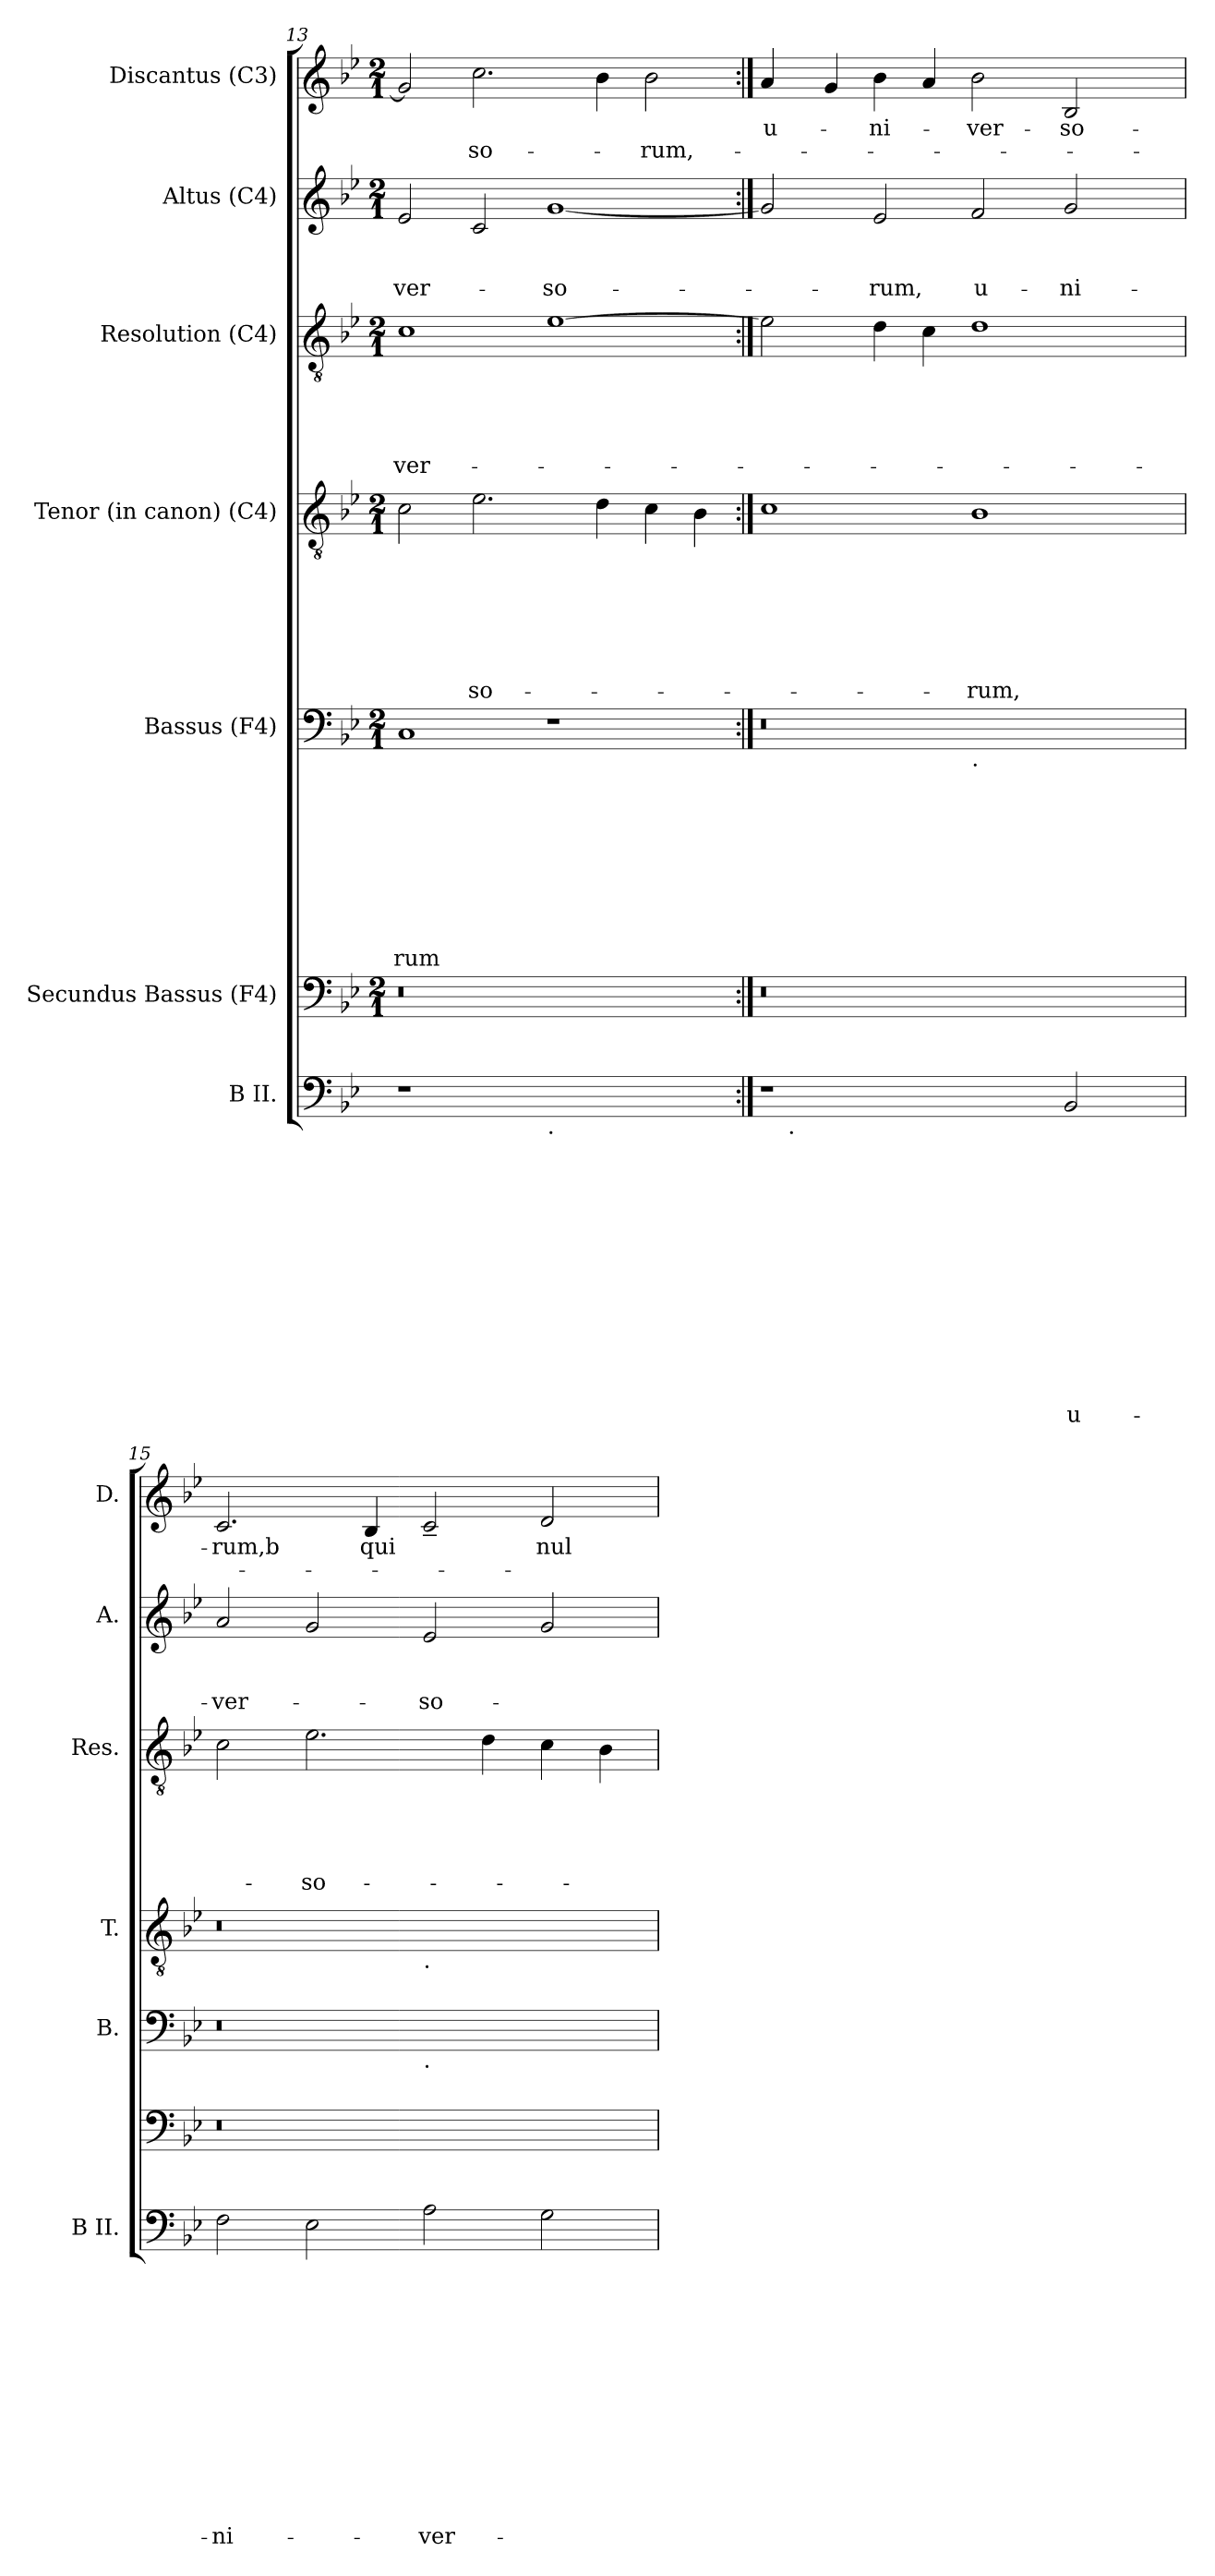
**kern	**text	**text	**text	**text	**text	**text	**text	**text	**text	**text	**text	**text	**text	**kern	**kern	**text	**text	**text	**text	**text	**text	**text	**text	**text	**kern	**text	**text	**text	**text	**text	**text	**text	**kern	**text	**text	**text	**text	**text	**kern	**text	**text	**text	**kern	**text	**text
*part7	*part7	*part7	*part7	*part7	*part7	*part7	*part7	*part7	*part7	*part7	*part7	*part7	*part7	*part6	*part5	*part5	*part5	*part5	*part5	*part5	*part5	*part5	*part5	*part5	*part4	*part4	*part4	*part4	*part4	*part4	*part4	*part4	*part3	*part3	*part3	*part3	*part3	*part3	*part2	*part2	*part2	*part2	*part1	*part1	*part1
*staff7	*staff7	*staff7	*staff7	*staff7	*staff7	*staff7	*staff7	*staff7	*staff7	*staff7	*staff7	*staff7	*staff7	*staff6	*staff5	*staff5	*staff5	*staff5	*staff5	*staff5	*staff5	*staff5	*staff5	*staff5	*staff4	*staff4	*staff4	*staff4	*staff4	*staff4	*staff4	*staff4	*staff3	*staff3	*staff3	*staff3	*staff3	*staff3	*staff2	*staff2	*staff2	*staff2	*staff1	*staff1	*staff1
*I"B II.	*	*	*	*	*	*	*	*	*	*	*	*	*	*I"Secundus Bassus (F4)	*I"Bassus (F4)	*	*	*	*	*	*	*	*	*	*I"Tenor (in canon) (C4)	*	*	*	*	*	*	*	*I"Resolution (C4)	*	*	*	*	*	*I"Altus (C4)	*	*	*	*I"Discantus (C3)	*	*
*I'B II.	*	*	*	*	*	*	*	*	*	*	*	*	*	*	*I'B.	*	*	*	*	*	*	*	*	*	*I'T.	*	*	*	*	*	*	*	*I'Res.	*	*	*	*	*	*I'A.	*	*	*	*I'D.	*	*
*clefF4	*	*	*	*	*	*	*	*	*	*	*	*	*	*clefF4	*clefF4	*	*	*	*	*	*	*	*	*	*clefGv2	*	*	*	*	*	*	*	*clefGv2	*	*	*	*	*	*clefG2	*	*	*	*clefG2	*	*
*k[b-e-]	*	*	*	*	*	*	*	*	*	*	*	*	*	*k[b-e-]	*k[b-e-]	*	*	*	*	*	*	*	*	*	*k[b-e-]	*	*	*	*	*	*	*	*k[b-e-]	*	*	*	*	*	*k[b-e-]	*	*	*	*k[b-e-]	*	*
*B-:	*	*	*	*	*	*	*	*	*	*	*	*	*	*B-:	*B-:	*	*	*	*	*	*	*	*	*	*B-:	*	*	*	*	*	*	*	*B-:	*	*	*	*	*	*B-:	*	*	*	*B-:	*	*
*	*	*	*	*	*	*	*	*	*	*	*	*	*	*M2/1	*M2/1	*	*	*	*	*	*	*	*	*	*M2/1	*	*	*	*	*	*	*	*M2/1	*	*	*	*	*	*M2/1	*	*	*	*M2/1	*	*
=13	=13	=13	=13	=13	=13	=13	=13	=13	=13	=13	=13	=13	=13	=13	=13	=13	=13	=13	=13	=13	=13	=13	=13	=13	=13	=13	=13	=13	=13	=13	=13	=13	=13	=13	=13	=13	=13	=13	=13	=13	=13	=13	=13	=13	=13
!	!	!	!	!	!	!	!	!	!	!	!	!	!	!	!	!	!	!	!	!	!	!	!	!LO:LY:b	!	!	!	!	!	!	!	!	!	!	!	!	!	!LO:LY:b	!	!	!	!LO:LY:b	!	!	!
1r	.	.	.	.	.	.	.	.	.	.	.	.	.	0r	1C	.	.	.	.	.	.	.	.	-rum	2c\	.	.	.	.	.	.	.	1c	.	.	.	.	-ver-	2e-/	.	.	-ver-	2g/]	.	.
!	!	!	!	!	!	!	!	!	!	!	!	!	!	!	!	!	!	!	!	!	!	!	!	!	!	!	!	!	!	!	!	!LO:LY:b	!	!	!	!	!	!	!	!	!	!	!	!	!LO:LY:b
.	.	.	.	.	.	.	.	.	.	.	.	.	.	.	.	.	.	.	.	.	.	.	.	.	2.e-\	.	.	.	.	.	.	-so-	.	.	.	.	.	.	2c/	.	.	.	2.cc\	.	-so-
!LO:TX:b:t=.	!	!	!	!	!	!	!	!	!	!	!	!	!	!	!	!	!	!	!	!	!	!	!	!	!	!	!	!	!	!	!	!	!	!	!	!	!	!	!	!	!	!	!	!	!
!	!	!	!	!	!	!	!	!	!	!	!	!	!	!	!	!	!	!	!	!	!	!	!	!	!	!	!	!	!	!	!	!	!	!	!	!	!	!	!	!	!	!LO:LY:b	!	!	!
1ryy	.	.	.	.	.	.	.	.	.	.	.	.	.	.	1r	.	.	.	.	.	.	.	.	.	.	.	.	.	.	.	.	.	[>1e-	.	.	.	.	.	[<1g	.	.	-so-	.	.	.
.	.	.	.	.	.	.	.	.	.	.	.	.	.	.	.	.	.	.	.	.	.	.	.	.	4d\	.	.	.	.	.	.	.	.	.	.	.	.	.	.	.	.	.	4b-\	.	.
!	!	!	!	!	!	!	!	!	!	!	!	!	!	!	!	!	!	!	!	!	!	!	!	!	!	!	!	!	!	!	!	!	!	!	!	!	!	!	!	!	!	!	!	!	!LO:LY:b
.	.	.	.	.	.	.	.	.	.	.	.	.	.	.	.	.	.	.	.	.	.	.	.	.	4c\	.	.	.	.	.	.	.	.	.	.	.	.	.	.	.	.	.	2b-\	.	-rum,-
.	.	.	.	.	.	.	.	.	.	.	.	.	.	.	.	.	.	.	.	.	.	.	.	.	4B-\	.	.	.	.	.	.	.	.	.	.	.	.	.	.	.	.	.	.	.	.
=14:|!	=14:|!	=14:|!	=14:|!	=14:|!	=14:|!	=14:|!	=14:|!	=14:|!	=14:|!	=14:|!	=14:|!	=14:|!	=14:|!	=14:|!	=14:|!	=14:|!	=14:|!	=14:|!	=14:|!	=14:|!	=14:|!	=14:|!	=14:|!	=14:|!	=14:|!	=14:|!	=14:|!	=14:|!	=14:|!	=14:|!	=14:|!	=14:|!	=14:|!	=14:|!	=14:|!	=14:|!	=14:|!	=14:|!	=14:|!	=14:|!	=14:|!	=14:|!	=14:|!	=14:|!	=14:|!
!	!	!	!	!	!	!	!	!	!	!	!	!	!	!	!	!	!	!	!	!	!	!	!	!	!	!	!	!	!	!	!	!	!	!	!	!	!	!	!	!	!	!	!	!LO:LY:b	!
*^	*	*	*	*	*	*	*	*	*	*	*	*	*	*	*^	*	*	*	*	*	*	*	*	*	*	*	*	*	*	*	*	*	*	*	*	*	*	*	*	*	*	*	*	*	*
1r	16.ryy	.	.	.	.	.	.	.	.	.	.	.	.	.	0r	0r	1ryy	.	.	.	.	.	.	.	.	.	1c	.	.	.	.	.	.	.	2e-\]	.	.	.	.	.	2g/]	.	.	.	4a/	-u-	.
!	!LO:TX:b:t=.	!	!	!	!	!	!	!	!	!	!	!	!	!	!	!	!	!	!	!	!	!	!	!	!	!	!	!	!	!	!	!	!	!	!	!	!	!	!	!	!	!	!	!	!	!	!
.	1ryy	.	.	.	.	.	.	.	.	.	.	.	.	.	.	.	.	.	.	.	.	.	.	.	.	.	.	.	.	.	.	.	.	.	.	.	.	.	.	.	.	.	.	.	.	.	.
.	.	.	.	.	.	.	.	.	.	.	.	.	.	.	.	.	.	.	.	.	.	.	.	.	.	.	.	.	.	.	.	.	.	.	.	.	.	.	.	.	.	.	.	.	4g/	.	.
!	!	!	!	!	!	!	!	!	!	!	!	!	!	!	!	!	!	!	!	!	!	!	!	!	!	!	!	!	!	!	!	!	!	!	!	!	!	!	!	!	!	!	!	!LO:LY:b	!	!LO:LY:b	!
.	.	.	.	.	.	.	.	.	.	.	.	.	.	.	.	.	.	.	.	.	.	.	.	.	.	.	.	.	.	.	.	.	.	.	4d\	.	.	.	.	.	2e-/	.	.	-rum,	4b-\	-ni-	.
.	.	.	.	.	.	.	.	.	.	.	.	.	.	.	.	.	.	.	.	.	.	.	.	.	.	.	.	.	.	.	.	.	.	.	4c\	.	.	.	.	.	.	.	.	.	4a/	.	.
!	!	!	!	!	!	!	!	!	!	!	!	!	!	!	!	!	!LO:TX:b:t=.	!	!	!	!	!	!	!	!	!	!	!	!	!	!	!	!	!	!	!	!	!	!	!	!	!	!	!	!	!	!
!	!	!	!	!	!	!	!	!	!	!	!	!	!	!	!	!	!	!	!	!	!	!	!	!	!	!	!	!	!	!	!	!	!	!LO:LY:b	!	!	!	!	!	!	!	!	!	!LO:LY:b	!	!LO:LY:b	!
2ryy	.	.	.	.	.	.	.	.	.	.	.	.	.	.	.	.	1ryy	.	.	.	.	.	.	.	.	.	1B-	.	.	.	.	.	.	-rum,	1d	.	.	.	.	.	2f/	.	.	u-	2b-\	-ver-	.
.	2ryy	.	.	.	.	.	.	.	.	.	.	.	.	.	.	.	.	.	.	.	.	.	.	.	.	.	.	.	.	.	.	.	.	.	.	.	.	.	.	.	.	.	.	.	.	.	.
!	!	!	!	!	!	!	!	!	!	!	!	!	!	!LO:LY:b	!	!	!	!	!	!	!	!	!	!	!	!	!	!	!	!	!	!	!	!	!	!	!	!	!	!	!	!	!	!LO:LY:b	!	!LO:LY:b	!
2BB-/	.	.	.	.	.	.	.	.	.	.	.	.	.	u-	.	.	.	.	.	.	.	.	.	.	.	.	.	.	.	.	.	.	.	.	.	.	.	.	.	.	2g/	.	.	-ni-	2B-/	-so-	.
.	4ryy	.	.	.	.	.	.	.	.	.	.	.	.	.	.	.	.	.	.	.	.	.	.	.	.	.	.	.	.	.	.	.	.	.	.	.	.	.	.	.	.	.	.	.	.	.	.
.	8ryy	.	.	.	.	.	.	.	.	.	.	.	.	.	.	.	.	.	.	.	.	.	.	.	.	.	.	.	.	.	.	.	.	.	.	.	.	.	.	.	.	.	.	.	.	.	.
.	32ryy	.	.	.	.	.	.	.	.	.	.	.	.	.	.	.	.	.	.	.	.	.	.	.	.	.	.	.	.	.	.	.	.	.	.	.	.	.	.	.	.	.	.	.	.	.	.
=15	=15	=15	=15	=15	=15	=15	=15	=15	=15	=15	=15	=15	=15	=15	=15	=15	=15	=15	=15	=15	=15	=15	=15	=15	=15	=15	=15	=15	=15	=15	=15	=15	=15	=15	=15	=15	=15	=15	=15	=15	=15	=15	=15	=15	=15	=15	=15
!	!	!	!	!	!	!	!	!	!	!	!	!	!	!LO:LY:b	!	!	!	!	!	!	!	!	!	!	!	!	!	!	!	!	!	!	!	!	!	!	!	!	!	!	!	!	!	!LO:LY:b	!	!LO:LY:b	!
*v	*v	*	*	*	*	*	*	*	*	*	*	*	*	*	*	*	*	*	*	*	*	*	*	*	*	*	*^	*	*	*	*	*	*	*	*	*	*	*	*	*	*	*	*	*	*	*	*
2F\	.	.	.	.	.	.	.	.	.	.	.	.	-ni-	0r	0r	1ryy	.	.	.	.	.	.	.	.	.	0r	1ryy	.	.	.	.	.	.	.	2c\	.	.	.	.	.	2a/	.	.	-ver-	2.c/	-rum,b	.
!	!	!	!	!	!	!	!	!	!	!	!	!	!	!	!	!	!	!	!	!	!	!	!	!	!	!	!	!	!	!	!	!	!	!	!	!	!	!	!	!LO:LY:b	!	!	!	!	!	!	!
2E-\	.	.	.	.	.	.	.	.	.	.	.	.	.	.	.	.	.	.	.	.	.	.	.	.	.	.	.	.	.	.	.	.	.	.	2.e-\	.	.	.	.	-so-	2g/	.	.	.	.	.	.
!	!	!	!	!	!	!	!	!	!	!	!	!	!	!	!	!	!	!	!	!	!	!	!	!	!	!	!	!	!	!	!	!	!	!	!	!	!	!	!	!	!	!	!	!	!	!LO:LY:b	!
.	.	.	.	.	.	.	.	.	.	.	.	.	.	.	.	.	.	.	.	.	.	.	.	.	.	.	.	.	.	.	.	.	.	.	.	.	.	.	.	.	.	.	.	.	4B-/	qui	.
!	!	!	!	!	!	!	!	!	!	!	!	!	!	!	!	!	!	!	!	!	!	!	!	!	!	!	!LO:TX:b:t=.	!	!	!	!	!	!	!	!	!	!	!	!	!	!	!	!	!	!	!	!
!	!	!	!	!	!	!	!	!	!	!	!	!	!	!	!	!LO:TX:b:t=.	!	!	!	!	!	!	!	!	!	!	!	!	!	!	!	!	!	!	!	!	!	!	!	!	!	!	!	!	!	!	!
!	!	!	!	!	!	!	!	!	!	!	!	!	!LO:LY:b	!	!	!	!	!	!	!	!	!	!	!	!	!	!	!	!	!	!	!	!	!	!	!	!	!	!	!	!	!	!	!LO:LY:b	!	!	!
2A\	.	.	.	.	.	.	.	.	.	.	.	.	-ver-	.	.	1ryy	.	.	.	.	.	.	.	.	.	.	1ryy	.	.	.	.	.	.	.	.	.	.	.	.	.	2e-/	.	.	-so-	2c~</	.	.
.	.	.	.	.	.	.	.	.	.	.	.	.	.	.	.	.	.	.	.	.	.	.	.	.	.	.	.	.	.	.	.	.	.	.	4d\	.	.	.	.	.	.	.	.	.	.	.	.
!	!	!	!	!	!	!	!	!	!	!	!	!	!	!	!	!	!	!	!	!	!	!	!	!	!	!	!	!	!	!	!	!	!	!	!	!	!	!	!	!	!	!	!	!	!	!LO:LY:b	!
2G\	.	.	.	.	.	.	.	.	.	.	.	.	.	.	.	.	.	.	.	.	.	.	.	.	.	.	.	.	.	.	.	.	.	.	4c\	.	.	.	.	.	[<2g/	.	.	.	[<2d/	nul-	.
.	.	.	.	.	.	.	.	.	.	.	.	.	.	.	.	.	.	.	.	.	.	.	.	.	.	.	.	.	.	.	.	.	.	.	4B-\	.	.	.	.	.	.	.	.	.	.	.	.
*	*	*	*	*	*	*	*	*	*	*	*	*	*	*	*v	*v	*	*	*	*	*	*	*	*	*	*	*	*	*	*	*	*	*	*	*	*	*	*	*	*	*	*	*	*	*	*	*
*	*	*	*	*	*	*	*	*	*	*	*	*	*	*	*	*	*	*	*	*	*	*	*	*	*v	*v	*	*	*	*	*	*	*	*	*	*	*	*	*	*	*	*	*	*	*	*
=	=	=	=	=	=	=	=	=	=	=	=	=	=	=	=	=	=	=	=	=	=	=	=	=	=	=	=	=	=	=	=	=	=	=	=	=	=	=	=	=	=	=	=	=	=
*-	*-	*-	*-	*-	*-	*-	*-	*-	*-	*-	*-	*-	*-	*-	*-	*-	*-	*-	*-	*-	*-	*-	*-	*-	*-	*-	*-	*-	*-	*-	*-	*-	*-	*-	*-	*-	*-	*-	*-	*-	*-	*-	*-	*-	*-
